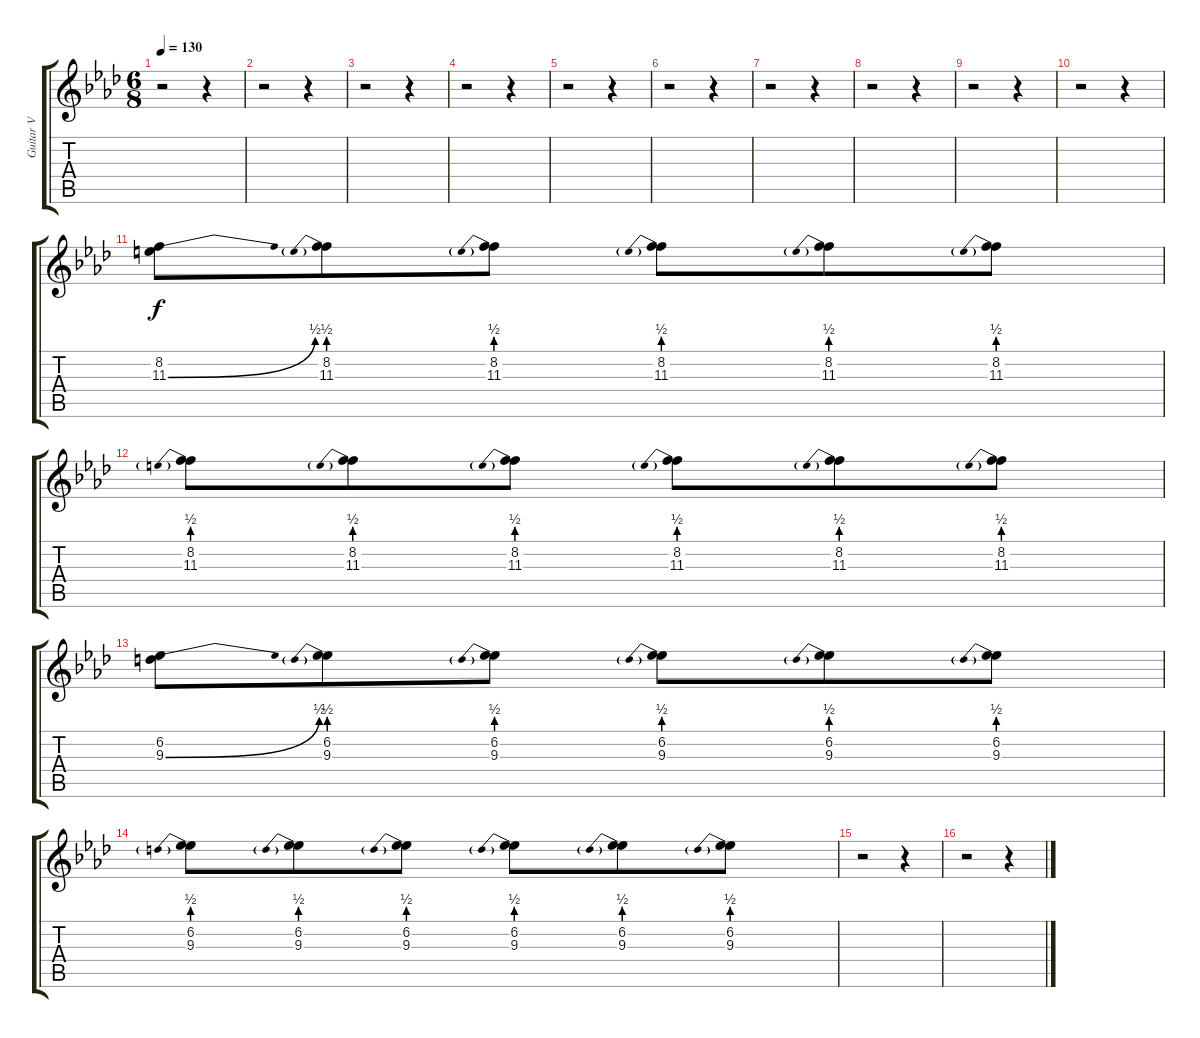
\track ("Guitar V" "Guitar V") {instrument distortionguitar}
\staff {score tabs}
\tuning (D4 A3 F3 C3 G2 C2) {hide}
\ts (6 8)
\tempo 130
\clef g2
\ks ab
r.2{dy f} r.4 |
r.2 r.4 |
r.2 r.4 |
r.2 r.4 |
r.2 r.4 |
r.2 r.4 |
r.2 r.4 |
r.2 r.4 |
r.2 r.4 |
r.2 r.4 |
(8.2 11.3{be (bend 0 0 60 2)}).8 (8.2 11.3{be (prebend 0 2 60 2)}).8 (8.2 11.3{be (prebend 0 2 60 2)}).8 (8.2 11.3{be (prebend 0 2 60 2)}).8 (8.2 11.3{be (prebend 0 2 60 2)}).8 (8.2 11.3{be (prebend 0 2 60 2)}).8 |
(8.2 11.3{be (prebend 0 2 60 2)}).8 (8.2 11.3{be (prebend 0 2 60 2)}).8 (8.2 11.3{be (prebend 0 2 60 2)}).8 (8.2 11.3{be (prebend 0 2 60 2)}).8 (8.2 11.3{be (prebend 0 2 60 2)}).8 (8.2 11.3{be (prebend 0 2 60 2)}).8 |
(6.2 9.3{be (bend 0 0 60 2)}).8 (6.2 9.3{be (prebend 0 2 60 2)}).8 (6.2 9.3{be (prebend 0 2 60 2)}).8 (6.2 9.3{be (prebend 0 2 60 2)}).8 (6.2 9.3{be (prebend 0 2 60 2)}).8 (6.2 9.3{be (prebend 0 2 60 2)}).8 |
(6.2 9.3{be (prebend 0 2 60 2)}).8 (6.2 9.3{be (prebend 0 2 60 2)}).8 (6.2 9.3{be (prebend 0 2 60 2)}).8 (6.2 9.3{be (prebend 0 2 60 2)}).8 (6.2 9.3{be (prebend 0 2 60 2)}).8 (6.2 9.3{be (prebend 0 2 60 2)}).8 |
r.2 r.4 |
r.2 r.4
